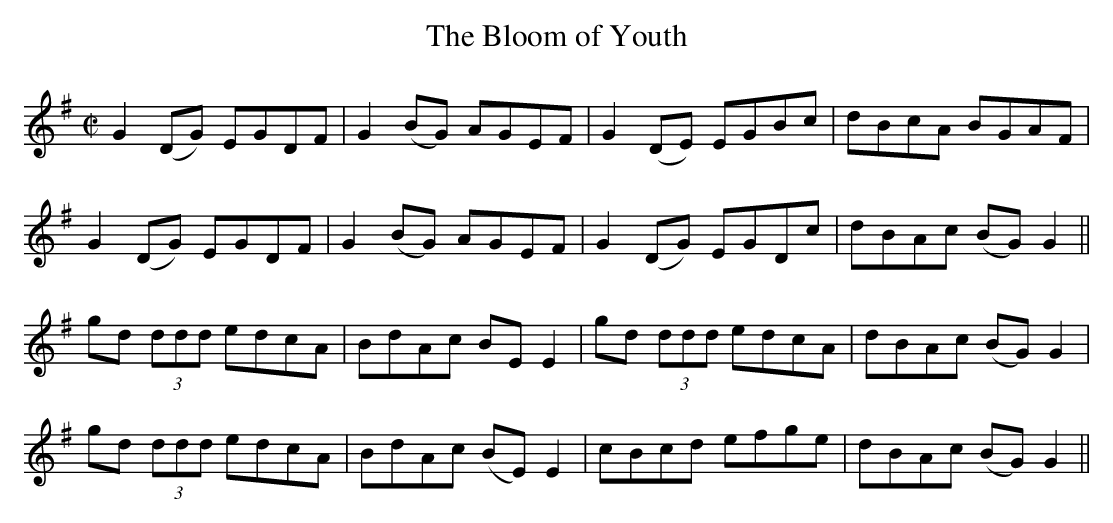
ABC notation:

X:1
T: The Bloom of Youth
M: C|
L: 1/8
K: G
G2(DG) EGDF|G2(BG) AGEF|G2(DE) EGBc|dBcA BGAF|
G2(DG) EGDF|G2(BG) AGEF|G2(DG) EGDc|dBAc (BG)G2||
gd (3ddd edcA|BdAc BEE2|gd (3ddd edcA|dBAc (BG)G2|
gd (3ddd edcA|BdAc (BE)E2|cBcd efge|dBAc (BG)G2||
